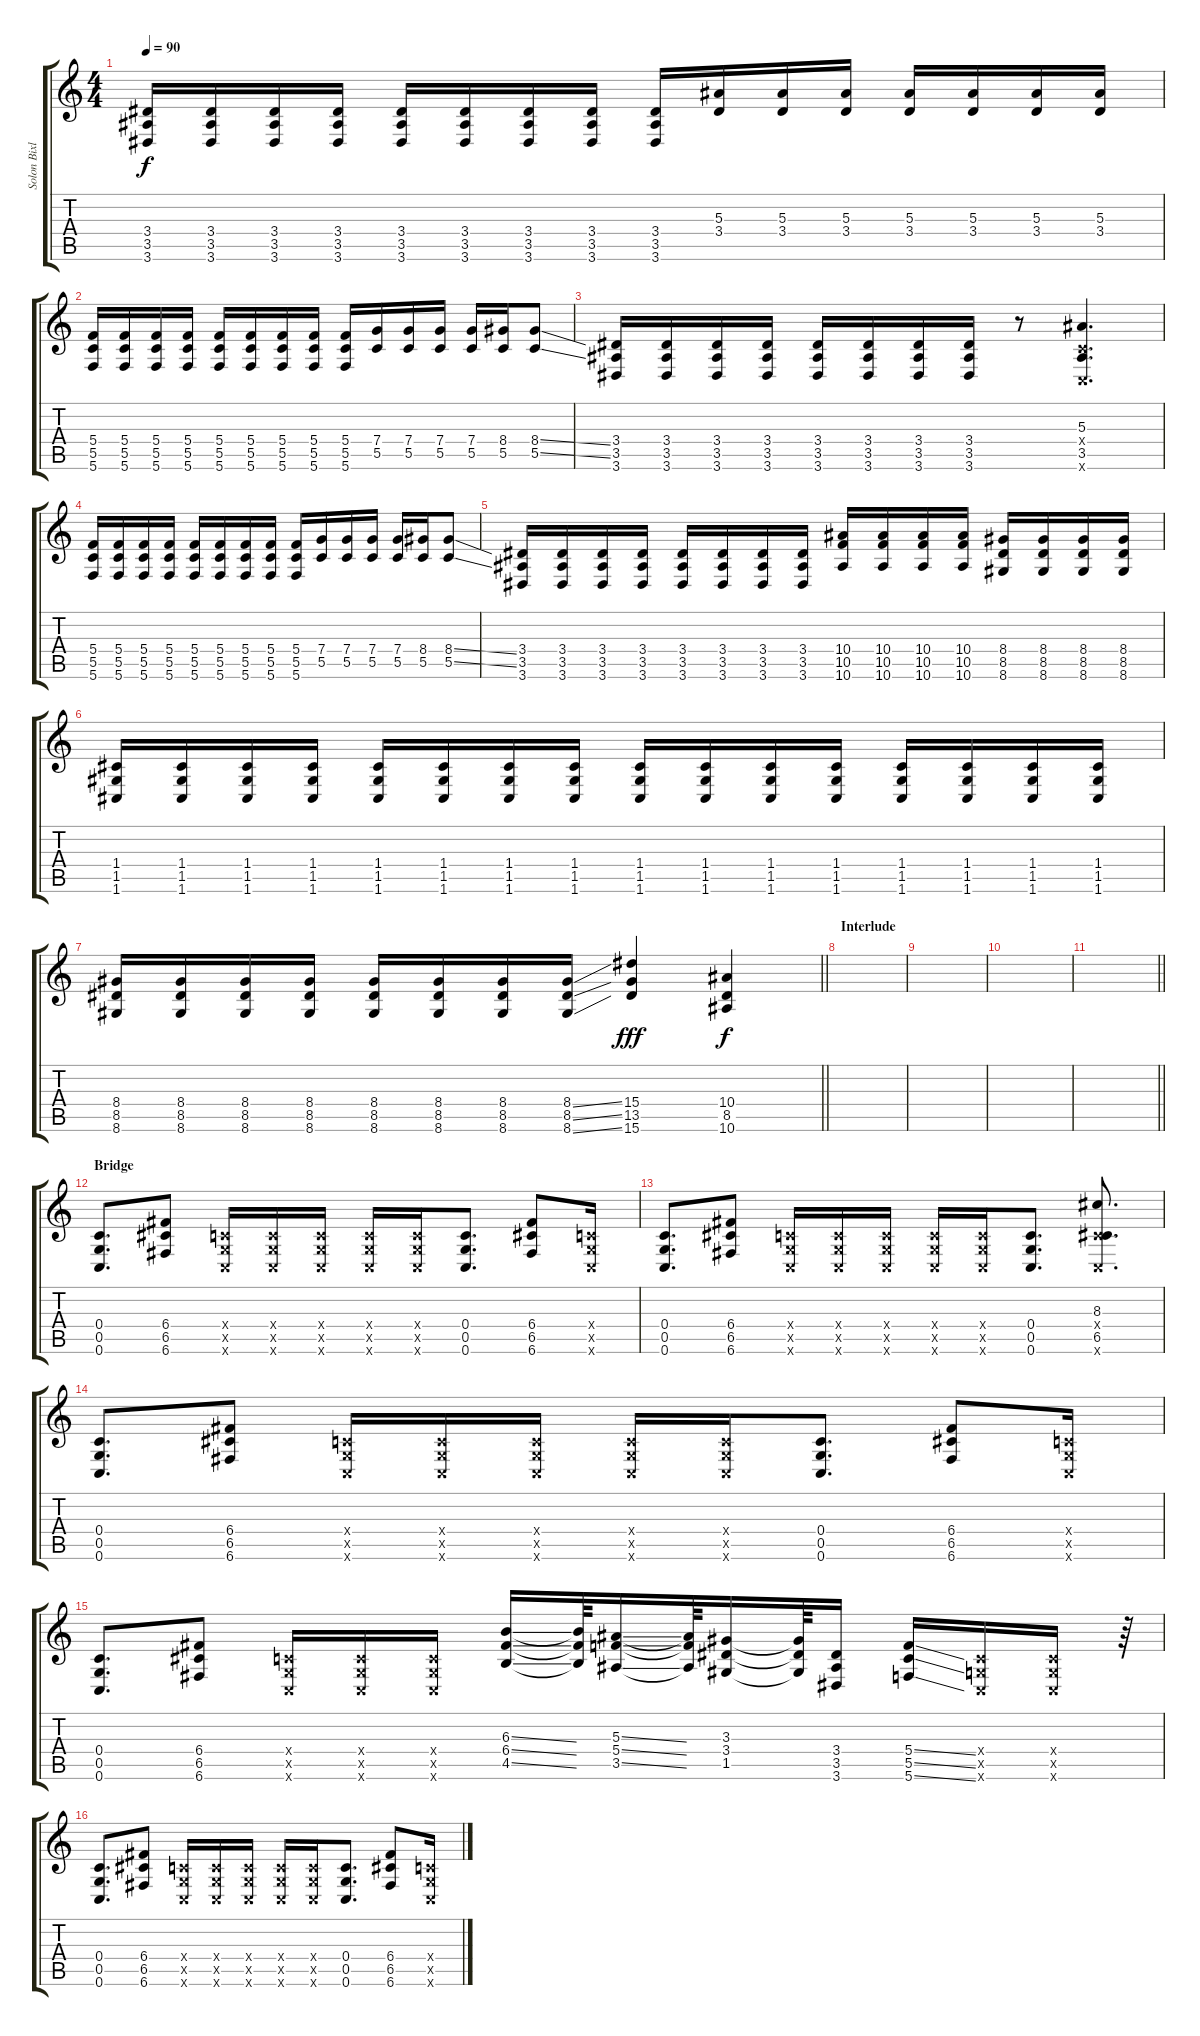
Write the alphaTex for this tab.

\track ("Solon Bixler - Guitar" "Solon Bixl") {instrument distortionguitar}
\staff {score tabs}
\tuning (D4 A3 F3 C3 G2 C2) {hide}
\ts (4 4)
\tempo 90
\clef g2
\ks c
(3.4 3.5 3.6).16{dy f} (3.4 3.5 3.6).16 (3.4 3.5 3.6).16 (3.4 3.5 3.6).16 (3.4 3.5 3.6).16 (3.4 3.5 3.6).16 (3.4 3.5 3.6).16 (3.4 3.5 3.6).16 (3.4 3.5 3.6).16 (5.3 3.4).16 (5.3 3.4).16 (5.3 3.4).16 (5.3 3.4).16 (5.3 3.4).16 (5.3 3.4).16 (5.3 3.4).16 |
(5.4 5.5 5.6).16 (5.4 5.5 5.6).16 (5.4 5.5 5.6).16 (5.4 5.5 5.6).16 (5.4 5.5 5.6).16 (5.4 5.5 5.6).16 (5.4 5.5 5.6).16 (5.4 5.5 5.6).16 (5.4 5.5 5.6).16 (7.4 5.5).16 (7.4 5.5).16 (7.4 5.5).16 (7.4 5.5).16 (8.4 5.5).16 (8.4{ss} 5.5{ss}).8 |
(3.4 3.5 3.6).16 (3.4 3.5 3.6).16 (3.4 3.5 3.6).16 (3.4 3.5 3.6).16 (3.4 3.5 3.6).16 (3.4 3.5 3.6).16 (3.4 3.5 3.6).16 (3.4 3.5 3.6).16 r.8 (5.3 0.4{x} 3.5 0.6{x}).4{d} |
(5.4 5.5 5.6).16 (5.4 5.5 5.6).16 (5.4 5.5 5.6).16 (5.4 5.5 5.6).16 (5.4 5.5 5.6).16 (5.4 5.5 5.6).16 (5.4 5.5 5.6).16 (5.4 5.5 5.6).16 (5.4 5.5 5.6).16 (7.4 5.5).16 (7.4 5.5).16 (7.4 5.5).16 (7.4 5.5).16 (8.4 5.5).16 (8.4{ss} 5.5{ss}).8 |
(3.4 3.5 3.6).16 (3.4 3.5 3.6).16 (3.4 3.5 3.6).16 (3.4 3.5 3.6).16 (3.4 3.5 3.6).16 (3.4 3.5 3.6).16 (3.4 3.5 3.6).16 (3.4 3.5 3.6).16 (10.4 10.5 10.6).16 (10.4 10.5 10.6).16 (10.4 10.5 10.6).16 (10.4 10.5 10.6).16 (8.4 8.5 8.6).16 (8.4 8.5 8.6).16 (8.4 8.5 8.6).16 (8.4 8.5 8.6).16 |
(1.4 1.5 1.6).16 (1.4 1.5 1.6).16 (1.4 1.5 1.6).16 (1.4 1.5 1.6).16 (1.4 1.5 1.6).16 (1.4 1.5 1.6).16 (1.4 1.5 1.6).16 (1.4 1.5 1.6).16 (1.4 1.5 1.6).16 (1.4 1.5 1.6).16 (1.4 1.5 1.6).16 (1.4 1.5 1.6).16 (1.4 1.5 1.6).16 (1.4 1.5 1.6).16 (1.4 1.5 1.6).16 (1.4 1.5 1.6).16 |
\barLineRight lightlight
(8.4 8.5 8.6).16 (8.4 8.5 8.6).16 (8.4 8.5 8.6).16 (8.4 8.5 8.6).16 (8.4 8.5 8.6).16 (8.4 8.5 8.6).16 (8.4 8.5 8.6).16 (8.4{ss} 8.5{ss} 8.6{ss}).16 (15.4 13.5 15.6).4{dy fff} (10.4 8.5 10.6).4{dy f} |
\section ("" "Interlude")
|
|
|
\barLineRight lightlight
|
\section ("" "Bridge")
(0.4 0.5 0.6).8{d} (6.4 6.5 6.6).8 (0.4{x} 0.5{x} 0.6{x}).16 (0.4{x} 0.5{x} 0.6{x}).16 (0.4{x} 0.5{x} 0.6{x}).16 (0.4{x} 0.5{x} 0.6{x}).16 (0.4{x} 0.5{x} 0.6{x}).16 (0.4 0.5 0.6).8{d} (6.4 6.5 6.6).8 (0.4{x} 0.5{x} 0.6{x}).16 |
(0.4 0.5 0.6).8{d} (6.4 6.5 6.6).8 (0.4{x} 0.5{x} 0.6{x}).16 (0.4{x} 0.5{x} 0.6{x}).16 (0.4{x} 0.5{x} 0.6{x}).16 (0.4{x} 0.5{x} 0.6{x}).16 (0.4{x} 0.5{x} 0.6{x}).16 (0.4 0.5 0.6).8{d} (8.3 0.4{x} 6.5 0.6{x}).8{d} |
(0.4 0.5 0.6).8{d} (6.4 6.5 6.6).8 (0.4{x} 0.5{x} 0.6{x}).16 (0.4{x} 0.5{x} 0.6{x}).16 (0.4{x} 0.5{x} 0.6{x}).16 (0.4{x} 0.5{x} 0.6{x}).16 (0.4{x} 0.5{x} 0.6{x}).16 (0.4 0.5 0.6).8{d} (6.4 6.5 6.6).8 (0.4{x} 0.5{x} 0.6{x}).16 |
(0.4 0.5 0.6).8{d} (6.4 6.5 6.6).8 (0.4{x} 0.5{x} 0.6{x}).16 (0.4{x} 0.5{x} 0.6{x}).16 (0.4{x} 0.5{x} 0.6{x}).16 (6.3{ss} 6.4{ss} 4.5{ss}).16 (6.3{t} 6.4{t} 4.5{t}).64 (5.3{ss} 5.4{ss} 3.5{ss}).16 (5.3{t} 5.4{t} 3.5{t}).64 (3.3 3.4 1.5).16 (3.3{t} 3.4{t} 1.5{t}).64 (3.4 3.5 3.6).16 (5.4{ss} 5.5{ss} 5.6{ss}).16 (0.4{x} 0.5{x} 0.6{x}).16 (0.4{x} 0.5{x} 0.6{x}).16 r.64 |
(0.4 0.5 0.6).8{d} (6.4 6.5 6.6).8 (0.4{x} 0.5{x} 0.6{x}).16 (0.4{x} 0.5{x} 0.6{x}).16 (0.4{x} 0.5{x} 0.6{x}).16 (0.4{x} 0.5{x} 0.6{x}).16 (0.4{x} 0.5{x} 0.6{x}).16 (0.4 0.5 0.6).8{d} (6.4 6.5 6.6).8 (0.4{x} 0.5{x} 0.6{x}).16
